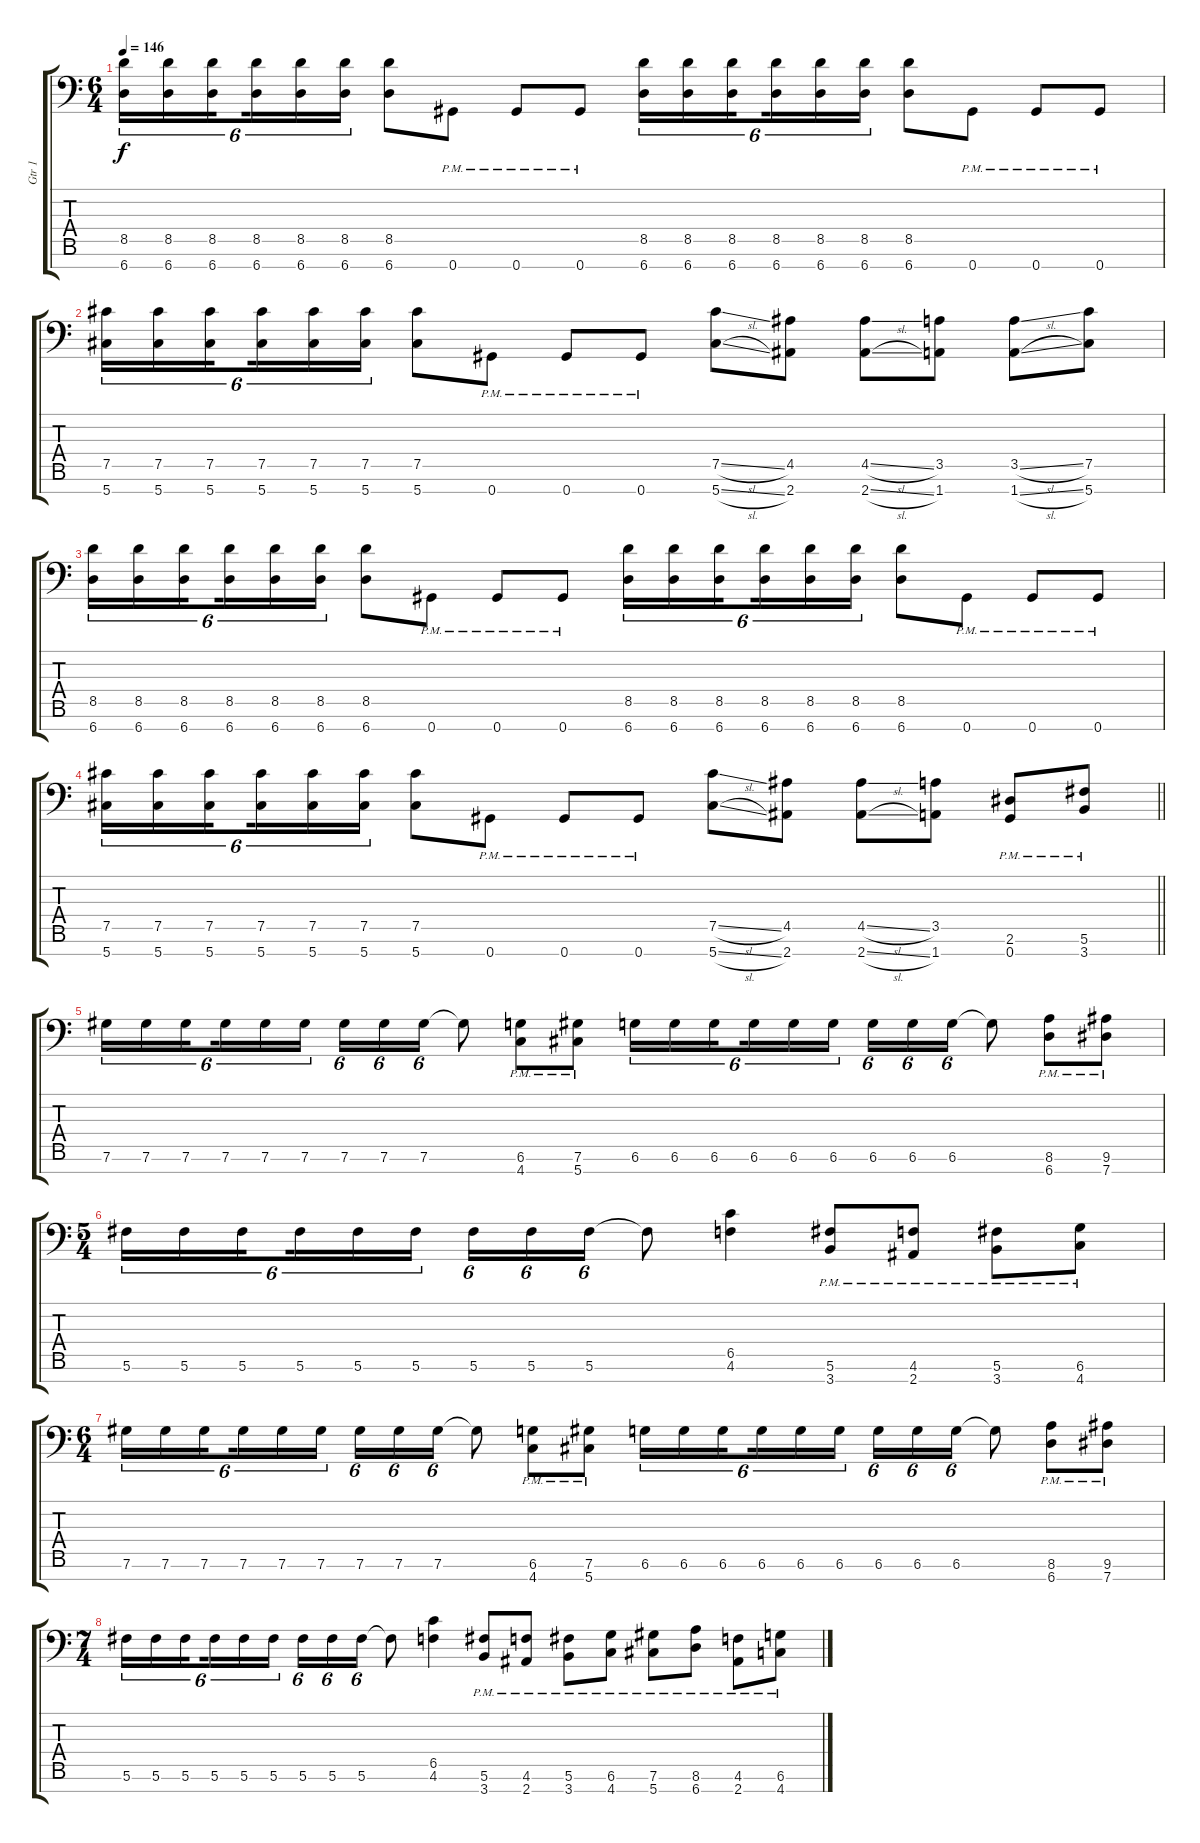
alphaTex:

\track ("Gtr 1" "Gtr 1") {instrument distortionguitar}
\staff {score tabs}
\tuning (Db4 Ab3 E3 B2 Gb2 Db2 Ab1) {hide}
\ts (6 4)
\tempo 146
\clef f4
\ks c
(8.5 6.7).16{tu (6 4) dy f} (8.5 6.7).16{tu (6 4)} (8.5 6.7).16{tu (6 4) beam splitsecondary} (8.5 6.7).16{tu (6 4)} (8.5 6.7).16{tu (6 4)} (8.5 6.7).16{tu (6 4)} (8.5 6.7).8 0.7{pm}.8 0.7{pm}.8 0.7{pm}.8 (8.5 6.7).16{tu (6 4)} (8.5 6.7).16{tu (6 4)} (8.5 6.7).16{tu (6 4) beam splitsecondary} (8.5 6.7).16{tu (6 4)} (8.5 6.7).16{tu (6 4)} (8.5 6.7).16{tu (6 4)} (8.5 6.7).8 0.7{pm}.8 0.7{pm}.8 0.7{pm}.8 |
(7.5 5.7).16{tu (6 4)} (7.5 5.7).16{tu (6 4)} (7.5 5.7).16{tu (6 4) beam splitsecondary} (7.5 5.7).16{tu (6 4)} (7.5 5.7).16{tu (6 4)} (7.5 5.7).16{tu (6 4)} (7.5 5.7).8 0.7{pm}.8 0.7{pm}.8 0.7{pm}.8 (7.5{sl} 5.7{sl}).8 (4.5 2.7).8 (4.5{sl} 2.7{sl}).8 (3.5 1.7).8 (3.5{sl} 1.7{sl}).8 (7.5 5.7).8 |
(8.5 6.7).16{tu (6 4)} (8.5 6.7).16{tu (6 4)} (8.5 6.7).16{tu (6 4) beam splitsecondary} (8.5 6.7).16{tu (6 4)} (8.5 6.7).16{tu (6 4)} (8.5 6.7).16{tu (6 4)} (8.5 6.7).8 0.7{pm}.8 0.7{pm}.8 0.7{pm}.8 (8.5 6.7).16{tu (6 4)} (8.5 6.7).16{tu (6 4)} (8.5 6.7).16{tu (6 4) beam splitsecondary} (8.5 6.7).16{tu (6 4)} (8.5 6.7).16{tu (6 4)} (8.5 6.7).16{tu (6 4)} (8.5 6.7).8 0.7{pm}.8 0.7{pm}.8 0.7{pm}.8 |
\barLineRight lightlight
(7.5 5.7).16{tu (6 4)} (7.5 5.7).16{tu (6 4)} (7.5 5.7).16{tu (6 4) beam splitsecondary} (7.5 5.7).16{tu (6 4)} (7.5 5.7).16{tu (6 4)} (7.5 5.7).16{tu (6 4)} (7.5 5.7).8 0.7{pm}.8 0.7{pm}.8 0.7{pm}.8 (7.5{sl} 5.7{sl}).8 (4.5 2.7).8 (4.5{sl} 2.7{sl}).8 (3.5 1.7).8 (2.6{pm} 0.7{pm}).8 (5.6{pm} 3.7{pm}).8 |
7.6.16{tu (6 4)} 7.6.16{tu (6 4)} 7.6.16{tu (6 4) beam splitsecondary} 7.6.16{tu (6 4)} 7.6.16{tu (6 4)} 7.6.16{tu (6 4) beam splitsecondary} 7.6.16{tu (6 4)} 7.6.16{tu (6 4)} 7.6.16{tu (6 4)} 7.6{t}.8 (6.6{pm} 4.7{pm}).8 (7.6{pm} 5.7{pm}).8 6.6.16{tu (6 4)} 6.6.16{tu (6 4)} 6.6.16{tu (6 4) beam splitsecondary} 6.6.16{tu (6 4)} 6.6.16{tu (6 4)} 6.6.16{tu (6 4) beam splitsecondary} 6.6.16{tu (6 4)} 6.6.16{tu (6 4)} 6.6.16{tu (6 4)} 6.6{t}.8 (8.6{pm} 6.7{pm}).8 (9.6{pm} 7.7{pm}).8 |
\ts (5 4)
5.6.16{tu (6 4)} 5.6.16{tu (6 4)} 5.6.16{tu (6 4) beam splitsecondary} 5.6.16{tu (6 4)} 5.6.16{tu (6 4)} 5.6.16{tu (6 4)} 5.6.16{tu (6 4)} 5.6.16{tu (6 4)} 5.6.16{tu (6 4)} 5.6{t}.8 (6.5 4.6).4 (5.6{pm} 3.7{pm}).8 (4.6{pm} 2.7{pm}).8 (5.6{pm} 3.7{pm}).8 (6.6{pm} 4.7{pm}).8 |
\ts (6 4)
7.6.16{tu (6 4)} 7.6.16{tu (6 4)} 7.6.16{tu (6 4) beam splitsecondary} 7.6.16{tu (6 4)} 7.6.16{tu (6 4)} 7.6.16{tu (6 4) beam splitsecondary} 7.6.16{tu (6 4)} 7.6.16{tu (6 4)} 7.6.16{tu (6 4)} 7.6{t}.8 (6.6{pm} 4.7{pm}).8 (7.6{pm} 5.7{pm}).8 6.6.16{tu (6 4)} 6.6.16{tu (6 4)} 6.6.16{tu (6 4) beam splitsecondary} 6.6.16{tu (6 4)} 6.6.16{tu (6 4)} 6.6.16{tu (6 4) beam splitsecondary} 6.6.16{tu (6 4)} 6.6.16{tu (6 4)} 6.6.16{tu (6 4)} 6.6{t}.8 (8.6{pm} 6.7{pm}).8 (9.6{pm} 7.7{pm}).8 |
\ts (7 4)
5.6.16{tu (6 4)} 5.6.16{tu (6 4)} 5.6.16{tu (6 4) beam splitsecondary} 5.6.16{tu (6 4)} 5.6.16{tu (6 4)} 5.6.16{tu (6 4)} 5.6.16{tu (6 4)} 5.6.16{tu (6 4)} 5.6.16{tu (6 4)} 5.6{t}.8 (6.5 4.6).4 (5.6{pm} 3.7{pm}).8 (4.6{pm} 2.7{pm}).8 (5.6{pm} 3.7{pm}).8 (6.6{pm} 4.7{pm}).8 (7.6{pm} 5.7{pm}).8 (8.6{pm} 6.7{pm}).8 (4.6{pm} 2.7{pm}).8 (6.6{pm} 4.7{pm}).8
